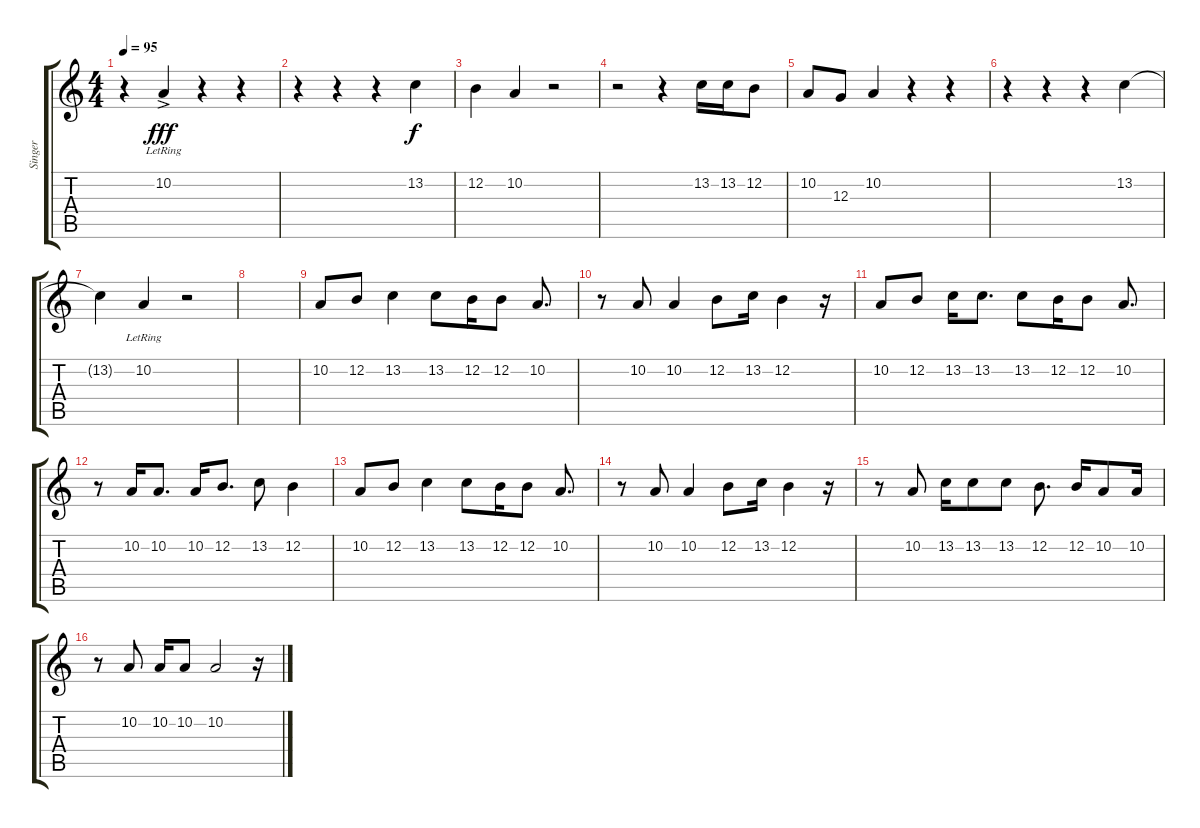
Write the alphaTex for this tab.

\track ("Singer" "Singer") {instrument trumpet}
\staff {score tabs}
\tuning (E4 B3 G3 D3 A2 E2) {hide}
\ts (4 4)
\tempo 95
\clef g2
\ks c
r.4{dy fff} 10.2{ac lr}.4 r.4 r.4 |
r.4 r.4 r.4 13.2.4{dy f} |
12.2.4 10.2.4 r.2 |
r.2 r.4 13.2.16 13.2.16 12.2.8 |
10.2.8 12.3.8 10.2.4 r.4 r.4 |
r.4 r.4 r.4 13.2.4 |
13.2{t}.4 10.2{lr}.4 r.2 |
|
10.2.8 12.2.8 13.2.4 13.2.8 12.2.16 12.2.8 10.2.8{d} |
r.8 10.2.8 10.2.4 12.2.8 13.2.16 12.2.4 r.16 |
10.2.8 12.2.8 13.2.16 13.2.8{d} 13.2.8 12.2.16 12.2.8 10.2.8{d} |
r.8 10.2.16 10.2.8{d} 10.2.16 12.2.8{d} 13.2.8 12.2.4 |
10.2.8 12.2.8 13.2.4 13.2.8 12.2.16 12.2.8 10.2.8{d} |
r.8 10.2.8 10.2.4 12.2.8 13.2.16 12.2.4 r.16 |
r.8 10.2.8 13.2.16 13.2.8 13.2.8 12.2.8{d} 12.2.16 10.2.8 10.2.16 |
r.8 10.2.8 10.2.16 10.2.8 10.2.2 r.16
